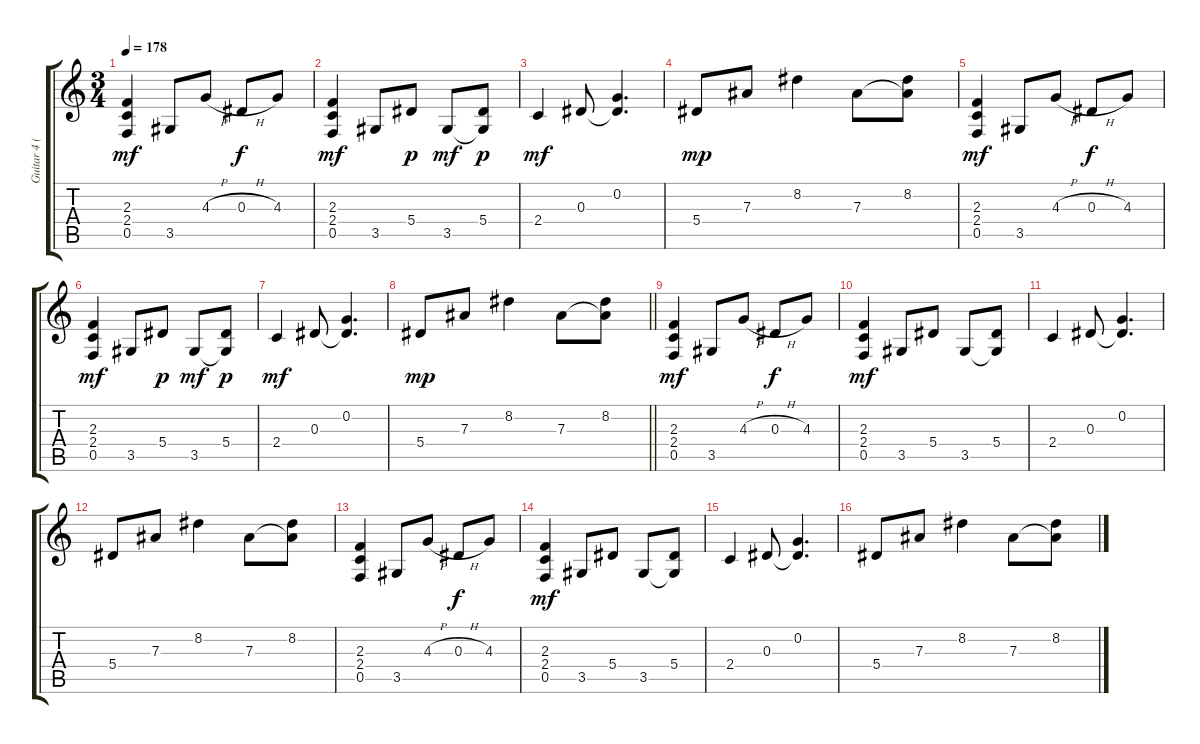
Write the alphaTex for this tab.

\track ("Guitar 4 (Rhytm)" "Guitar 4 (") {instrument distortionguitar}
\staff {score tabs}
\tuning (C4 G3 Eb3 Bb2 F2 C2) {hide}
\ts (3 4)
\tempo 178
\clef g2
\ks c
(2.3 2.4 0.5).4{dy mf} 3.5.8 4.3{h}.8 0.3{h}.8{dy f} 4.3.8 |
(2.3 2.4 0.5).4{dy mf} 3.5.8 5.4.8{dy p} 3.5.8{dy mf} (5.4 3.5{t}).8{dy p} |
2.4.4{dy mf} 0.3.8 (0.2 0.3{t}).4{d} |
5.4.8{dy mp} 7.3.8 8.2.4 7.3.8 (8.2 7.3{t}).8 |
(2.3 2.4 0.5).4{dy mf} 3.5.8 4.3{h}.8 0.3{h}.8{dy f} 4.3.8 |
(2.3 2.4 0.5).4{dy mf} 3.5.8 5.4.8{dy p} 3.5.8{dy mf} (5.4 3.5{t}).8{dy p} |
2.4.4{dy mf} 0.3.8 (0.2 0.3{t}).4{d} |
\barLineRight lightlight
5.4.8{dy mp} 7.3.8 8.2.4 7.3.8 (8.2 7.3{t}).8 |
(2.3 2.4 0.5).4{dy mf balance 2} 3.5.8 4.3{h}.8 0.3{h}.8{dy f} 4.3.8 |
(2.3 2.4 0.5).4{dy mf} 3.5.8 5.4.8 3.5.8 (5.4 3.5{t}).8 |
2.4.4 0.3.8 (0.2 0.3{t}).4{d} |
5.4.8 7.3.8 8.2.4 7.3.8 (8.2 7.3{t}).8 |
(2.3 2.4 0.5).4 3.5.8 4.3{h}.8 0.3{h}.8{dy f} 4.3.8 |
(2.3 2.4 0.5).4{dy mf} 3.5.8 5.4.8 3.5.8 (5.4 3.5{t}).8 |
2.4.4 0.3.8 (0.2 0.3{t}).4{d} |
5.4.8 7.3.8 8.2.4 7.3.8 (8.2 7.3{t}).8
